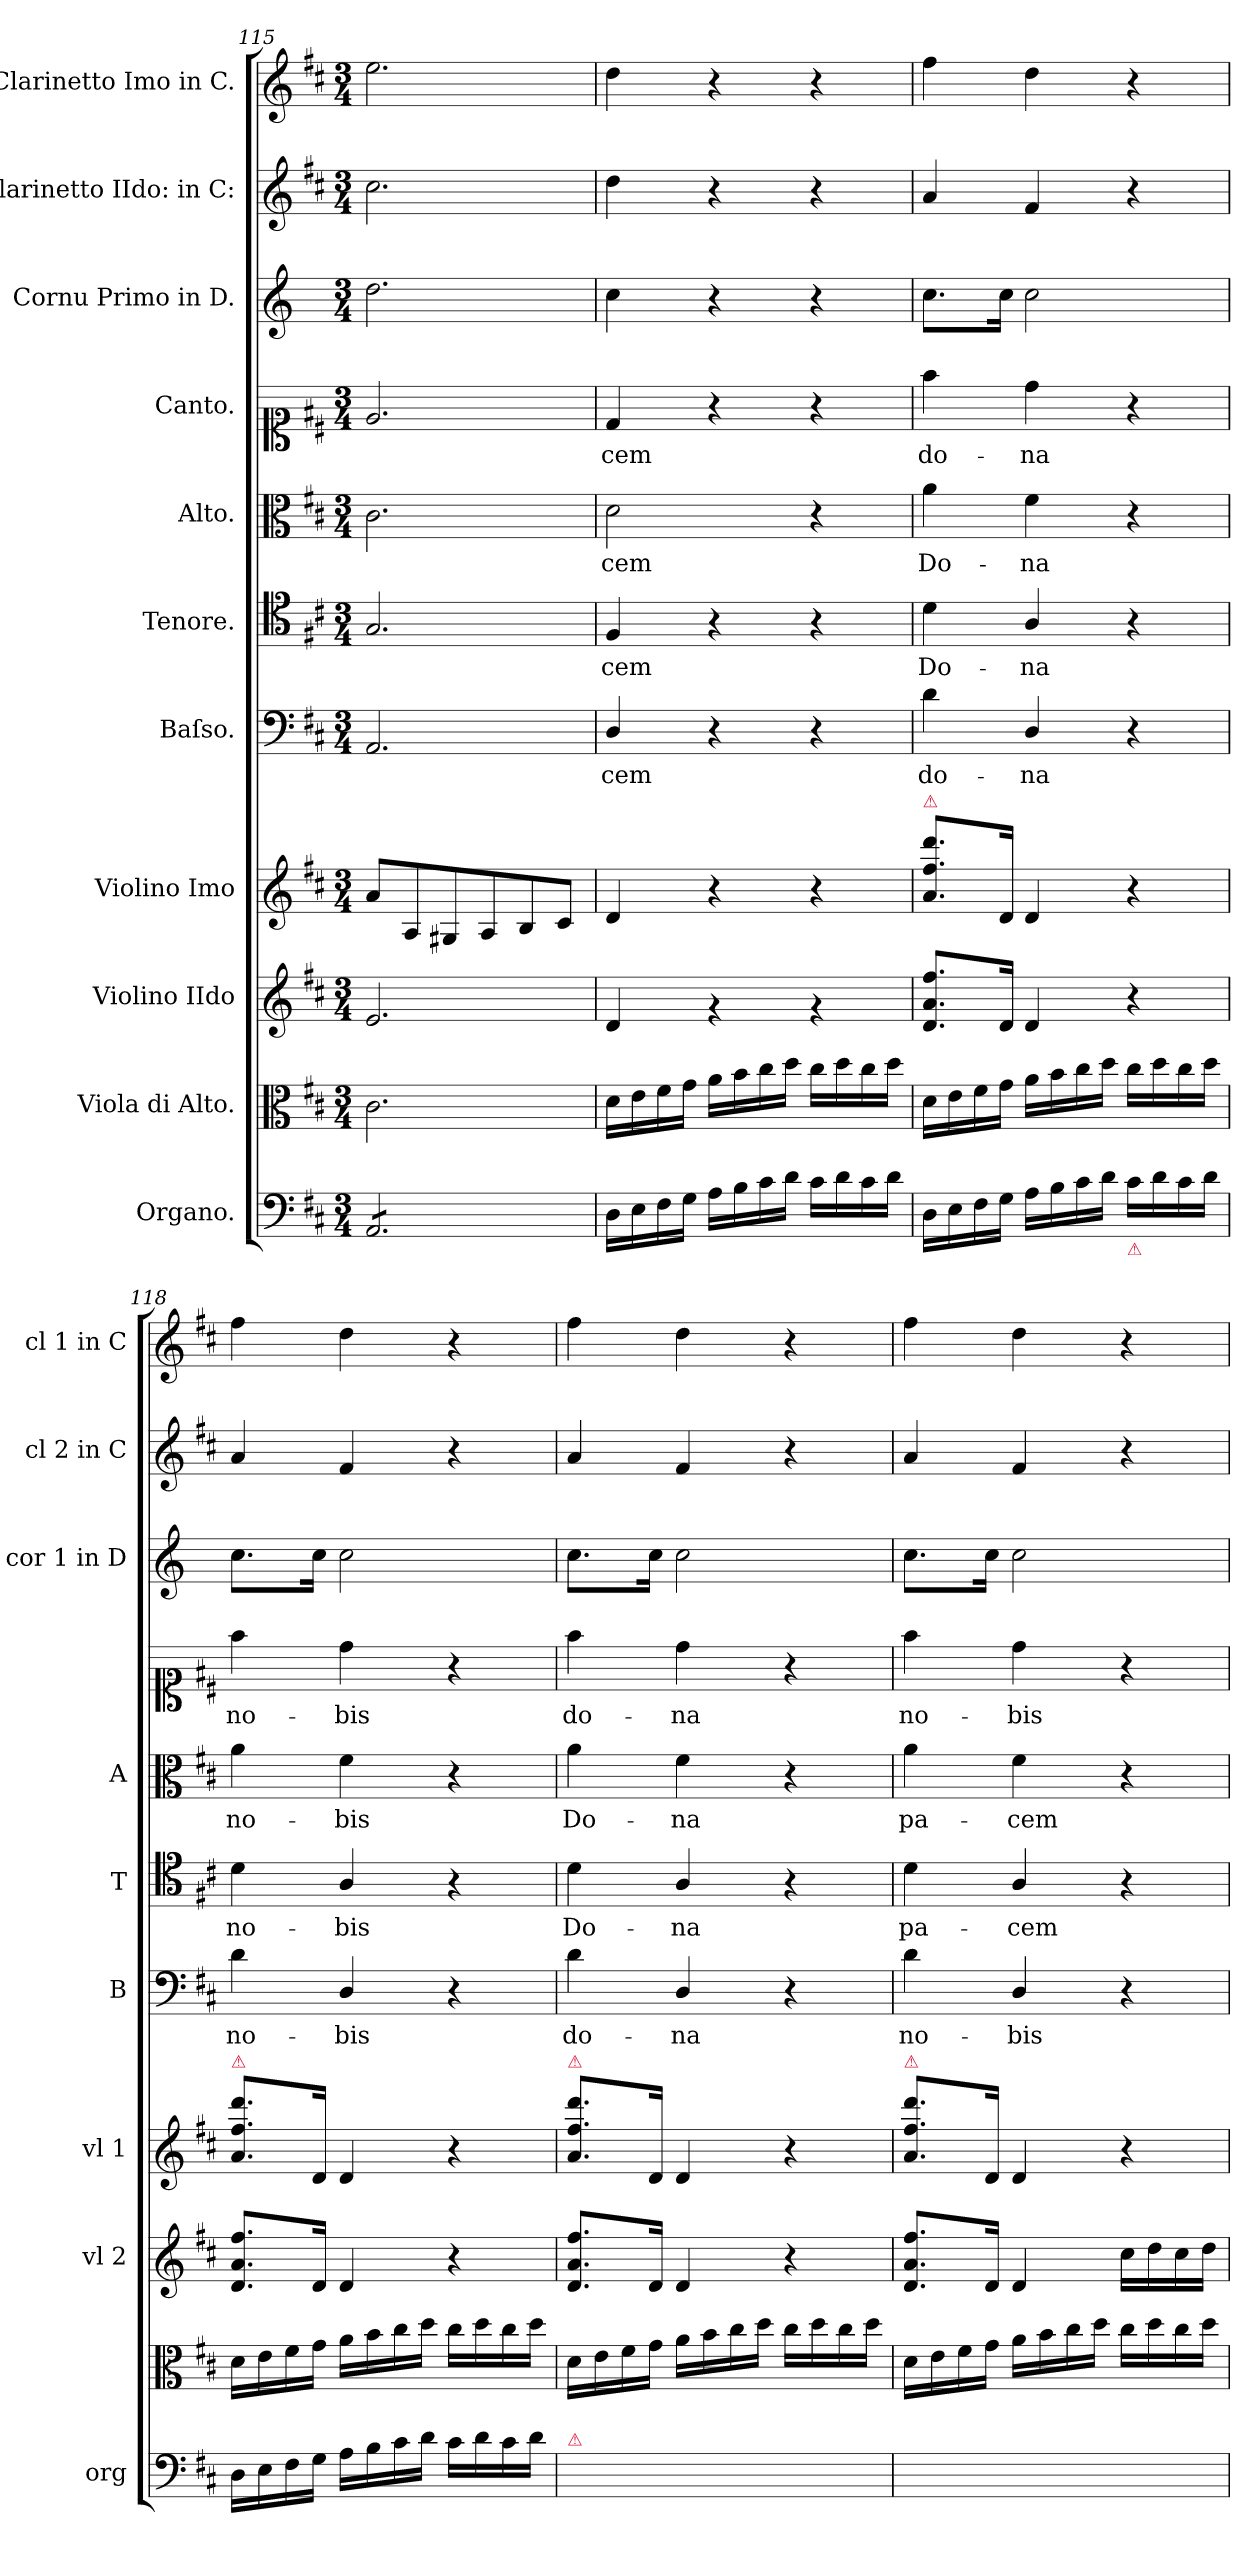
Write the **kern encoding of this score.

**kern	**dynam	**kern	**dynam	**kern	**dynam	**kern	**kern	**text	**dynam	**kern	**text	**dynam	**kern	**text	**dynam	**kern	**text	**dynam	**kern	**dynam	**kern	**dynam	**kern	**dynam
*part11	*part11	*part10	*part10	*part9	*part9	*part8	*part7	*part7	*part7	*part6	*part6	*part6	*part5	*part5	*part5	*part4	*part4	*part4	*part3	*part3	*part2	*part2	*part1	*part1
*staff11	*staff11	*staff10	*staff10	*staff9	*staff9	*staff8	*staff7	*staff7	*staff7	*staff6	*staff6	*staff6	*staff5	*staff5	*staff5	*staff4	*staff4	*staff4	*staff3	*staff3	*staff2	*staff2	*staff1	*staff1
*I"Organo.	*	*I"Viola di Alto.	*	*I"Violino IIdo	*	*I"Violino Imo	*I"Baſso.	*	*	*I"Tenore.	*	*	*I"Alto.	*	*	*I"Canto.	*	*	*I"Cornu Primo in D.	*	*I"Clarinetto IIdo: in C:	*	*I"Clarinetto Imo in C.	*
*I'org	*	*	*	*I'vl 2	*	*I'vl 1	*I'B	*	*	*I'T	*	*	*I'A	*	*	*	*	*	*I'cor 1 in D	*	*I'cl 2 in C	*	*I'cl 1 in C	*
*clefF4	*	*clefC3	*	*clefG2	*	*clefG2	*clefF4	*	*	*clefC4	*	*	*clefC3	*	*	*clefC1	*	*	*clefG2	*	*clefG2	*	*clefG2	*
*	*	*	*	*	*	*	*	*	*	*	*	*	*	*	*	*	*	*	*ITrd6c10	*	*	*	*	*
*k[f#c#]	*	*k[f#c#]	*	*k[f#c#]	*	*k[f#c#]	*k[f#c#]	*	*	*k[f#c#]	*	*	*k[f#c#]	*	*	*k[f#c#]	*	*	*k[f#c#]	*	*k[f#c#]	*	*k[f#c#]	*
*D:	*	*D:	*	*D:	*	*D:	*D:	*	*	*D:	*	*	*D:	*	*	*D:	*	*	*D:	*	*D:	*	*D:	*
*M3/4	*	*M3/4	*	*M3/4	*	*M3/4	*M3/4	*	*	*M3/4	*	*	*M3/4	*	*	*M3/4	*	*	*M3/4	*	*M3/4	*	*M3/4	*
=115	=115	=115	=115	=115	=115	=115	=115	=115	=115	=115	=115	=115	=115	=115	=115	=115	=115	=115	=115	=115	=115	=115	=115	=115
*tremolo	*	*	*	*	*	*	*	*	*	*	*	*	*	*	*	*	*	*	*	*	*	*	*	*
8AA/L	.	2.c#\	.	2.e/	.	8a/L	2.AA/	.	.	2.G/	.	.	2.c#\	.	.	2.e/	.	.	2.e\	.	2.cc#\	.	2.ee\	.
8AA/	.	.	.	.	.	8A/	.	.	.	.	.	.	.	.	.	.	.	.	.	.	.	.	.	.
8AA/	.	.	.	.	.	8G#X/	.	.	.	.	.	.	.	.	.	.	.	.	.	.	.	.	.	.
8AA/	.	.	.	.	.	8A/	.	.	.	.	.	.	.	.	.	.	.	.	.	.	.	.	.	.
8AA/	.	.	.	.	.	8B/	.	.	.	.	.	.	.	.	.	.	.	.	.	.	.	.	.	.
8AA/J	.	.	.	.	.	8c#/J	.	.	.	.	.	.	.	.	.	.	.	.	.	.	.	.	.	.
*Xtremolo	*	*	*	*	*	*	*	*	*	*	*	*	*	*	*	*	*	*	*	*	*	*	*	*
=116	=116	=116	=116	=116	=116	=116	=116	=116	=116	=116	=116	=116	=116	=116	=116	=116	=116	=116	=116	=116	=116	=116	=116	=116
!	!	!	!LO:DY:a	!	!	!	!	!	!	!	!	!	!	!	!	!	!	!	!	!	!	!	!	!
16D\LL	.	16d\LL	for&colon;	4d/	.	4d/	4D/	-cem	.	4F#/	-cem	.	2d\	-cem	.	4d/	-cem	.	4d\	.	4dd\	.	4dd\	.
16E\	.	16e\	.	.	.	.	.	.	.	.	.	.	.	.	.	.	.	.	.	.	.	.	.	.
!	!LO:DY:b	!	!	!	!	!	!	!	!	!	!	!	!	!	!	!	!	!	!	!	!	!	!	!
16F#\	for&colon;	16f#\	.	.	.	.	.	.	.	.	.	.	.	.	.	.	.	.	.	.	.	.	.	.
16G\JJ	.	16g\JJ	.	.	.	.	.	.	.	.	.	.	.	.	.	.	.	.	.	.	.	.	.	.
16A\LL	.	16a\LL	.	4rg	.	4r	4r	.	.	4r	.	.	.	.	.	4r	.	.	4r	.	4r	.	4r	.
16B\	.	16b\	.	.	.	.	.	.	.	.	.	.	.	.	.	.	.	.	.	.	.	.	.	.
16c#\	.	16cc#\	.	.	.	.	.	.	.	.	.	.	.	.	.	.	.	.	.	.	.	.	.	.
16d\JJ	.	16dd\JJ	.	.	.	.	.	.	.	.	.	.	.	.	.	.	.	.	.	.	.	.	.	.
!	!	!	!	!	!	!	!	!	!LO:DY:a	!	!	!	!	!	!	!	!	!LO:DY:a	!	!	!	!	!	!
16c#\LL	.	16cc#\LL	.	4rg	.	4r	4r	.	fe	4r	.	.	4r	.	.	4r	.	fo&colon;	4r	.	4r	.	4r	.
16d\	.	16dd\	.	.	.	.	.	.	.	.	.	.	.	.	.	.	.	.	.	.	.	.	.	.
16c#\	.	16cc#\	.	.	.	.	.	.	.	.	.	.	.	.	.	.	.	.	.	.	.	.	.	.
16d\JJ	.	16dd\JJ	.	.	.	.	.	.	.	.	.	.	.	.	.	.	.	.	.	.	.	.	.	.
=117	=117	=117	=117	=117	=117	=117	=117	=117	=117	=117	=117	=117	=117	=117	=117	=117	=117	=117	=117	=117	=117	=117	=117	=117
!	!	!	!	!	!	!LO:TX:a:color=crimson:t=⚠	!	!	!	!	!	!	!	!	!	!	!	!	!	!	!	!	!	!
!	!	!	!	!	!LO:DY:b:rj	!	!	!	!	!	!	!LO:DY:a:rj	!	!	!LO:DY:a:rj	!	!	!	!	!LO:DY:a	!	!LO:DY:b	!	!LO:DY:b
16D\LL	.	16d\LL	.	8.d/ 8.a/ 8.ff#/L	for	8.a\ 8.ff#\ 8.ddd\L	4d\	do-	.	4d\	Do-	fo&colon;	4a\	Do-	fo&colon;	4ff#\	do-	.	8.d\L	po&colon;	4a/	fo	4ff#\	po&colon;
16E\	.	16e\	.	.	.	.	.	.	.	.	.	.	.	.	.	.	.	.	.	.	.	.	.	.
16F#\	.	16f#\	.	.	.	.	.	.	.	.	.	.	.	.	.	.	.	.	.	.	.	.	.	.
16G\JJ	.	16g\JJ	.	16d/Jk	.	16d/Jk	.	.	.	.	.	.	.	.	.	.	.	.	16d\Jk	.	.	.	.	.
16A\LL	.	16a\LL	.	4d/	.	4d/	4D/	-na	.	4A/	-na	.	4f#\	-na	.	4dd\	-na	.	2d\	.	4f#/	.	4dd\	.
16B\	.	16b\	.	.	.	.	.	.	.	.	.	.	.	.	.	.	.	.	.	.	.	.	.	.
16c#\	.	16cc#\	.	.	.	.	.	.	.	.	.	.	.	.	.	.	.	.	.	.	.	.	.	.
16d\JJ	.	16dd\JJ	.	.	.	.	.	.	.	.	.	.	.	.	.	.	.	.	.	.	.	.	.	.
!LO:TX:b:color=crimson:t=⚠	!	!	!	!	!	!	!	!	!	!	!	!	!	!	!	!	!	!	!	!	!	!	!	!
16c#\LL	.	16cc#\LL	.	4r	.	4r	4r	.	.	4r	.	.	4r	.	.	4r	.	.	.	.	4r	.	4r	.
16d\	.	16dd\	.	.	.	.	.	.	.	.	.	.	.	.	.	.	.	.	.	.	.	.	.	.
16c#\	.	16cc#\	.	.	.	.	.	.	.	.	.	.	.	.	.	.	.	.	.	.	.	.	.	.
16d\JJ	.	16dd\JJ	.	.	.	.	.	.	.	.	.	.	.	.	.	.	.	.	.	.	.	.	.	.
=118	=118	=118	=118	=118	=118	=118	=118	=118	=118	=118	=118	=118	=118	=118	=118	=118	=118	=118	=118	=118	=118	=118	=118	=118
!	!	!	!	!	!	!LO:TX:a:color=crimson:t=⚠	!	!	!	!	!	!	!	!	!	!	!	!	!	!	!	!	!	!
16D\LL	.	16d\LL	.	8.d/ 8.a/ 8.ff#/L	.	8.a\ 8.ff#\ 8.ddd\L	4d\	no-	.	4d\	no-	.	4a\	no-	.	4ff#\	no-	.	8.d\L	.	4a/	.	4ff#\	.
16E\	.	16e\	.	.	.	.	.	.	.	.	.	.	.	.	.	.	.	.	.	.	.	.	.	.
16F#\	.	16f#\	.	.	.	.	.	.	.	.	.	.	.	.	.	.	.	.	.	.	.	.	.	.
16G\JJ	.	16g\JJ	.	16d/Jk	.	16d/Jk	.	.	.	.	.	.	.	.	.	.	.	.	16d\Jk	.	.	.	.	.
16A\LL	.	16a\LL	.	4d/	.	4d/	4D/	-bis	.	4A/	-bis	.	4f#\	-bis	.	4dd\	-bis	.	2d\	.	4f#/	.	4dd\	.
16B\	.	16b\	.	.	.	.	.	.	.	.	.	.	.	.	.	.	.	.	.	.	.	.	.	.
16c#\	.	16cc#\	.	.	.	.	.	.	.	.	.	.	.	.	.	.	.	.	.	.	.	.	.	.
16d\JJ	.	16dd\JJ	.	.	.	.	.	.	.	.	.	.	.	.	.	.	.	.	.	.	.	.	.	.
16c#\LL	.	16cc#\LL	.	4r	.	4r	4r	.	.	4r	.	.	4r	.	.	4r	.	.	.	.	4r	.	4r	.
16d\	.	16dd\	.	.	.	.	.	.	.	.	.	.	.	.	.	.	.	.	.	.	.	.	.	.
16c#\	.	16cc#\	.	.	.	.	.	.	.	.	.	.	.	.	.	.	.	.	.	.	.	.	.	.
16d\JJ	.	16dd\JJ	.	.	.	.	.	.	.	.	.	.	.	.	.	.	.	.	.	.	.	.	.	.
=119	=119	=119	=119	=119	=119	=119	=119	=119	=119	=119	=119	=119	=119	=119	=119	=119	=119	=119	=119	=119	=119	=119	=119	=119
!	!	!	!	!	!	!LO:TX:a:color=crimson:t=⚠	!	!	!	!	!	!	!	!	!	!	!	!	!	!	!	!	!	!
!LO:TX:a:color=crimson:t=⚠	!	!	!	!	!	!	!	!	!	!	!	!	!	!	!	!	!	!	!	!	!	!	!	!
16D\LLyy	.	16d\LL	.	8.d/ 8.a/ 8.ff#/L	.	8.a\ 8.ff#\ 8.ddd\L	4d\	do-	.	4d\	Do-	.	4a\	Do-	.	4ff#\	do-	.	8.d\L	.	4a/	.	4ff#\	.
16E\yy	.	16e\	.	.	.	.	.	.	.	.	.	.	.	.	.	.	.	.	.	.	.	.	.	.
16F#\yy	.	16f#\	.	.	.	.	.	.	.	.	.	.	.	.	.	.	.	.	.	.	.	.	.	.
16G\JJyy	.	16g\JJ	.	16d/Jk	.	16d/Jk	.	.	.	.	.	.	.	.	.	.	.	.	16d\Jk	.	.	.	.	.
16A\LLyy	.	16a\LL	.	4d/	.	4d/	4D/	-na	.	4A/	-na	.	4f#\	-na	.	4dd\	-na	.	2d\	.	4f#/	.	4dd\	.
16B\yy	.	16b\	.	.	.	.	.	.	.	.	.	.	.	.	.	.	.	.	.	.	.	.	.	.
16c#\yy	.	16cc#\	.	.	.	.	.	.	.	.	.	.	.	.	.	.	.	.	.	.	.	.	.	.
16d\JJyy	.	16dd\JJ	.	.	.	.	.	.	.	.	.	.	.	.	.	.	.	.	.	.	.	.	.	.
16c#\LLyy	.	16cc#\LL	.	4r	.	4r	4r	.	.	4r	.	.	4r	.	.	4r	.	.	.	.	4r	.	4r	.
16d\yy	.	16dd\	.	.	.	.	.	.	.	.	.	.	.	.	.	.	.	.	.	.	.	.	.	.
16c#\yy	.	16cc#\	.	.	.	.	.	.	.	.	.	.	.	.	.	.	.	.	.	.	.	.	.	.
16d\JJyy	.	16dd\JJ	.	.	.	.	.	.	.	.	.	.	.	.	.	.	.	.	.	.	.	.	.	.
=120	=120	=120	=120	=120	=120	=120	=120	=120	=120	=120	=120	=120	=120	=120	=120	=120	=120	=120	=120	=120	=120	=120	=120	=120
!	!	!	!	!	!	!LO:TX:a:color=crimson:t=⚠	!	!	!	!	!	!	!	!	!	!	!	!	!	!	!	!	!	!
16D\LLyy	.	16d\LL	.	8.d/ 8.a/ 8.ff#/L	.	8.a\ 8.ff#\ 8.ddd\L	4d\	no-	.	4d\	pa-	.	4a\	pa-	.	4ff#\	no-	.	8.d\L	.	4a/	.	4ff#\	.
16E\yy	.	16e\	.	.	.	.	.	.	.	.	.	.	.	.	.	.	.	.	.	.	.	.	.	.
16F#\yy	.	16f#\	.	.	.	.	.	.	.	.	.	.	.	.	.	.	.	.	.	.	.	.	.	.
16G\JJyy	.	16g\JJ	.	16d/Jk	.	16d/Jk	.	.	.	.	.	.	.	.	.	.	.	.	16d\Jk	.	.	.	.	.
16A\LLyy	.	16a\LL	.	4d/	.	4d/	4D/	-bis	.	4A/	-cem	.	4f#\	-cem	.	4dd\	-bis	.	2d\	.	4f#/	.	4dd\	.
16B\yy	.	16b\	.	.	.	.	.	.	.	.	.	.	.	.	.	.	.	.	.	.	.	.	.	.
16c#\yy	.	16cc#\	.	.	.	.	.	.	.	.	.	.	.	.	.	.	.	.	.	.	.	.	.	.
16d\JJyy	.	16dd\JJ	.	.	.	.	.	.	.	.	.	.	.	.	.	.	.	.	.	.	.	.	.	.
!	!	!	!	!	!	!	!	!	!LO:DY:a	!	!	!	!	!	!	!	!	!	!	!	!	!	!	!
16c#\LLyy	.	16cc#\LL	.	16cc#\LL	.	4r	4r	.	po.	4r	.	.	4r	.	.	4r	.	.	.	.	4r	.	4r	.
16d\yy	.	16dd\	.	16dd\	.	.	.	.	.	.	.	.	.	.	.	.	.	.	.	.	.	.	.	.
16c#\yy	.	16cc#\	.	16cc#\	.	.	.	.	.	.	.	.	.	.	.	.	.	.	.	.	.	.	.	.
16d\JJyy	.	16dd\JJ	.	16dd\JJ	.	.	.	.	.	.	.	.	.	.	.	.	.	.	.	.	.	.	.	.
=	=	=	=	=	=	=	=	=	=	=	=	=	=	=	=	=	=	=	=	=	=	=	=	=
*-	*-	*-	*-	*-	*-	*-	*-	*-	*-	*-	*-	*-	*-	*-	*-	*-	*-	*-	*-	*-	*-	*-	*-	*-
